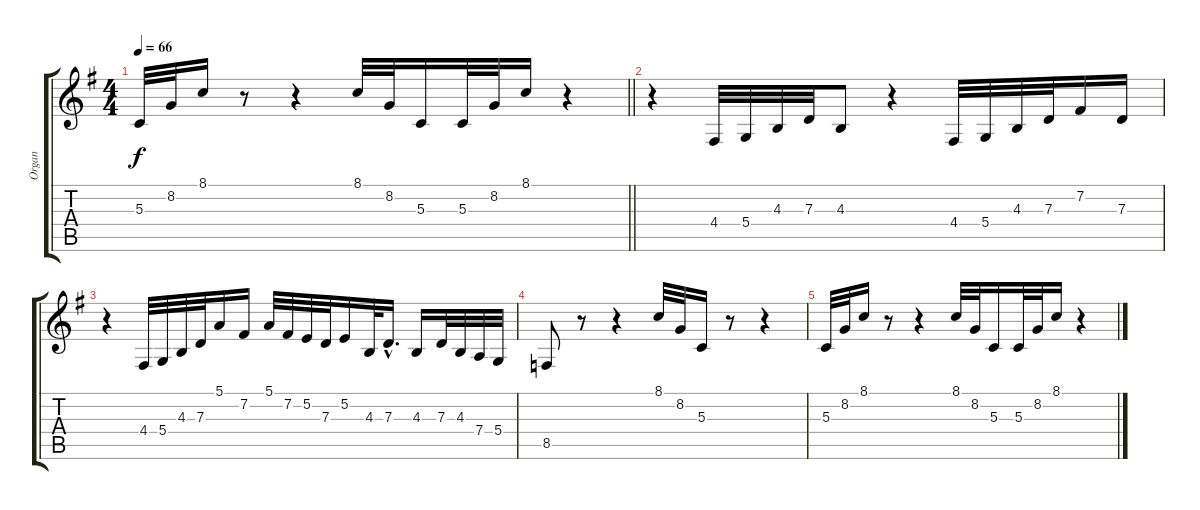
\track ("Organ" "Organ") {instrument drawbarorgan}
\staff {score tabs}
\tuning (E4 B3 G3 D3 A2 E2) {hide}
\ts (4 4)
\tempo 66
\clef g2
\barLineRight lightlight
\ks g
5.3.32{dy f} 8.2.32 8.1.16 r.8 r.4 8.1.32 8.2.32 5.3.16 5.3.32 8.2.32 8.1.16 r.4 |
r.4 4.4.32 5.4.32 4.3.32 7.3.32 4.3.8 r.4 4.4.32 5.4.32 4.3.32 7.3.32 7.2.16 7.3.16 |
r.4{volume 0} 4.4.32 5.4.32 4.3.32 7.3.32 5.1.16 7.2.16 5.1.32 7.2.32 5.2.32 7.3.32 5.2.16 4.3.32 7.3{hac}.16{d} 4.3.16 7.3.32 4.3.32 7.4.32 5.4.32 |
8.5.8 r.8 r.4 8.1.32 8.2.32 5.3.16 r.8 r.4 |
5.3.32 8.2.32 8.1.16 r.8 r.4 8.1.32 8.2.32 5.3.16 5.3.32 8.2.32 8.1.16 r.4
